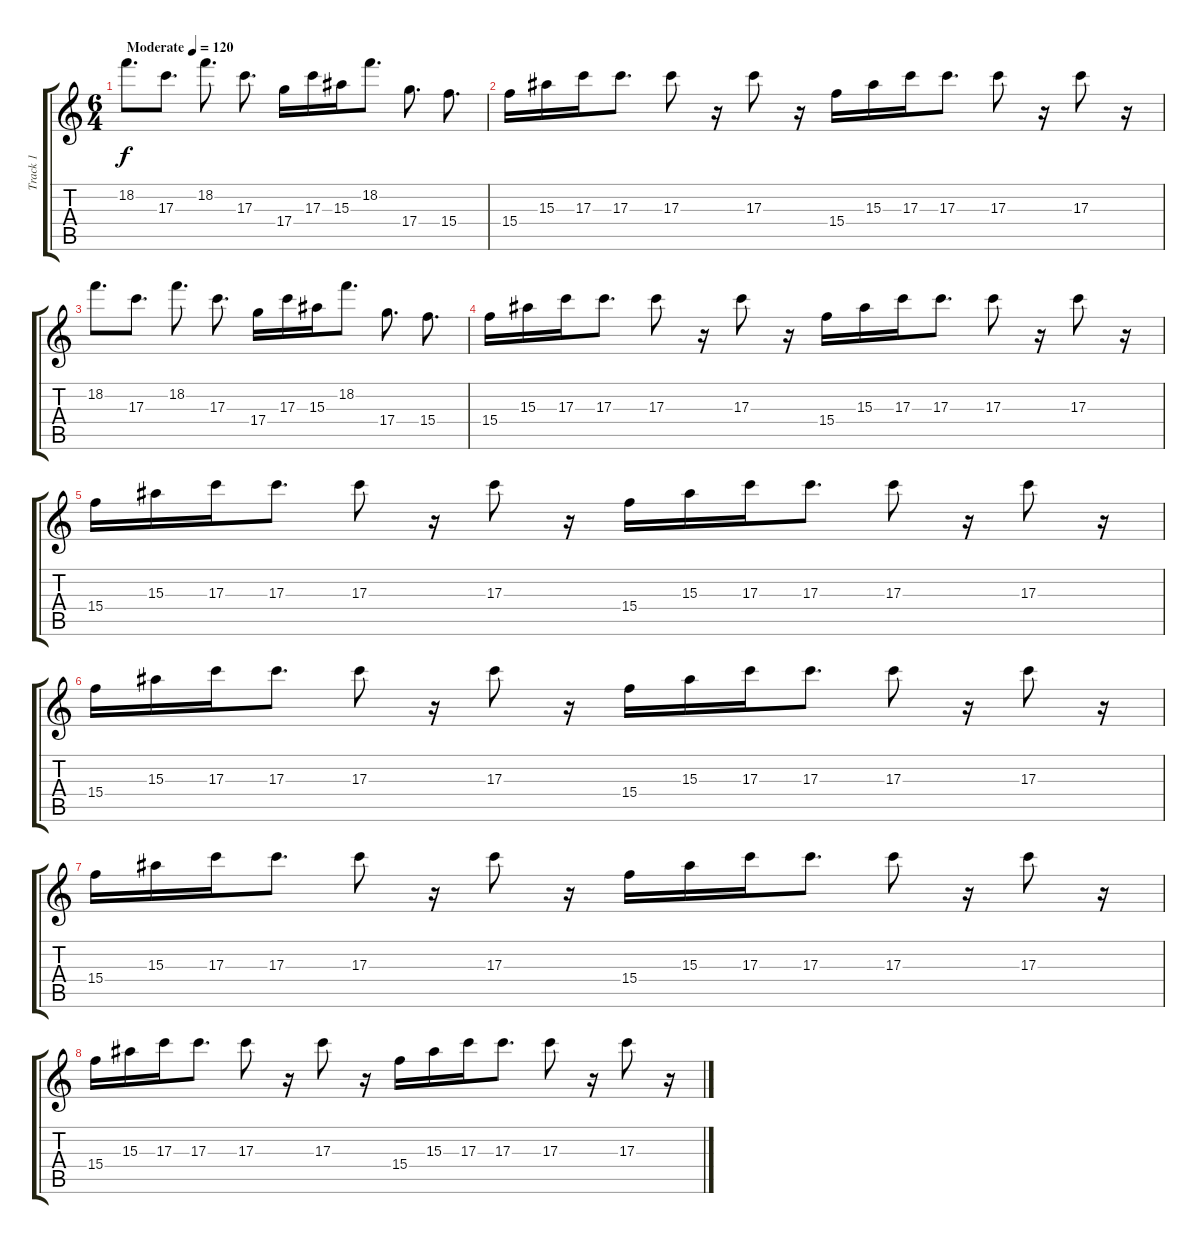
\track ("Track 1" "Track 1") {instrument overdrivenguitar}
\staff {score tabs}
\tuning (E4 B3 G3 D3 A2 E2) {hide}
\ts (6 4)
\tempo (120 "Moderate")
\clef g2
\ks c
18.2.8{d dy f instrument overdrivenguitar} 17.3.8{d} 18.2.8{d} 17.3.8{d} 17.4.16 17.3.16 15.3.16 18.2.8{d} 17.4.8{d} 15.4.8{d} |
15.4.16 15.3.16 17.3.16 17.3.8{d} 17.3.8 r.16 17.3.8 r.16 15.4.16 15.3.16 17.3.16 17.3.8{d} 17.3.8 r.16 17.3.8 r.16 |
18.2.8{d} 17.3.8{d} 18.2.8{d} 17.3.8{d} 17.4.16 17.3.16 15.3.16 18.2.8{d} 17.4.8{d} 15.4.8{d} |
15.4.16 15.3.16 17.3.16 17.3.8{d} 17.3.8 r.16 17.3.8 r.16 15.4.16 15.3.16 17.3.16 17.3.8{d} 17.3.8 r.16 17.3.8 r.16 |
15.4.16 15.3.16 17.3.16 17.3.8{d} 17.3.8 r.16 17.3.8 r.16 15.4.16 15.3.16 17.3.16 17.3.8{d} 17.3.8 r.16 17.3.8 r.16 |
15.4.16 15.3.16 17.3.16 17.3.8{d} 17.3.8 r.16 17.3.8 r.16 15.4.16 15.3.16 17.3.16 17.3.8{d} 17.3.8 r.16 17.3.8 r.16 |
15.4.16 15.3.16 17.3.16 17.3.8{d} 17.3.8 r.16 17.3.8 r.16 15.4.16 15.3.16 17.3.16 17.3.8{d} 17.3.8 r.16 17.3.8 r.16 |
15.4.16 15.3.16 17.3.16 17.3.8{d} 17.3.8 r.16 17.3.8 r.16 15.4.16 15.3.16 17.3.16 17.3.8{d} 17.3.8 r.16 17.3.8 r.16
